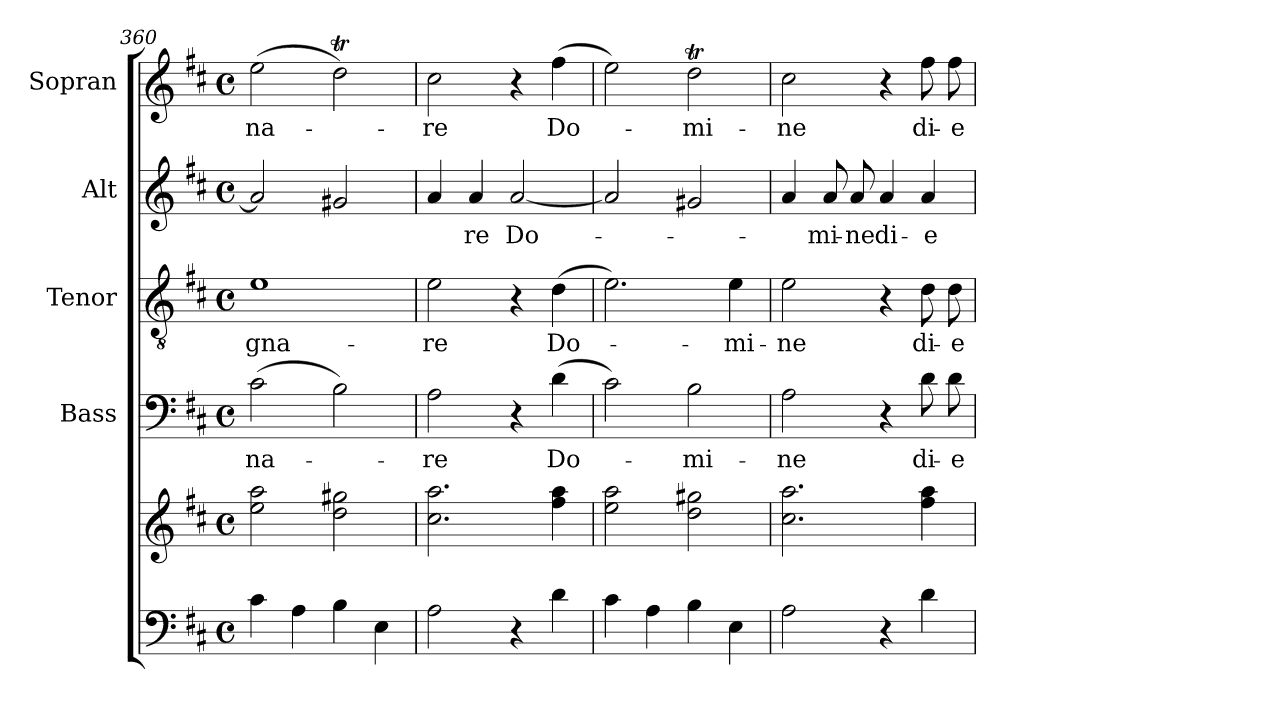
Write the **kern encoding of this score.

**kern	**kern	**kern	**text	**kern	**text	**kern	**text	**kern	**text
*part5	*part5	*part4	*part4	*part3	*part3	*part2	*part2	*part1	*part1
*staff6	*staff5	*staff4	*staff4	*staff3	*staff3	*staff2	*staff2	*staff1	*staff1
*	*	*I"Bass	*	*I"Tenor	*	*I"Alt	*	*I"Sopran	*
*	*	*I'B.	*	*I'T.	*	*I'A.	*	*I'S.	*
!!LO:LB:g=z
*clefF4	*clefG2	*clefF4	*	*clefGv2	*	*clefG2	*	*clefG2	*
*k[f#c#]	*k[f#c#]	*k[f#c#]	*	*k[f#c#]	*	*k[f#c#]	*	*k[f#c#]	*
*D:	*D:	*D:	*	*D:	*	*D:	*	*D:	*
*M4/4	*M4/4	*M4/4	*	*M4/4	*	*M4/4	*	*M4/4	*
*met(c)	*met(c)	*met(c)	*	*met(c)	*	*met(c)	*	*met(c)	*
=360	=360	=360	=360	=360	=360	=360	=360	=360	=360
!	!	!	!LO:LY:b	!	!LO:LY:b	!	!	!	!LO:LY:b
4c#\	2ee\ 2aa\	(>2c#\	-na-	1e	-gna-	2a/]	.	(>2ee\	-na-
4A\	.	.	.	.	.	.	.	.	.
4B\	2dd\ 2gg#X\	2B\)	.	.	.	2g#X/	.	2ddT\)	.
4E\	.	.	.	.	.	.	.	.	.
!!LO:PB:g=z
=361	=361	=361	=361	=361	=361	=361	=361	=361	=361
!	!	!	!LO:LY:b	!	!LO:LY:b	!	!	!	!LO:LY:b
2A\	2.cc#\ 2.aa\	2A\	-re	2e\	-re	4a/	.	2cc#\	-re
!	!	!	!	!	!	!	!LO:LY:b	!	!
.	.	.	.	.	.	4a/	-re	.	.
!	!	!	!	!	!	!	!LO:LY:b	!	!
4r	.	4r	.	4r	.	[2a/	Do-	4r	.
!	!	!	!LO:LY:b	!	!LO:LY:b	!	!	!	!LO:LY:b
4d\	4ff#\ 4aa\	(>4d\	Do-	(>4d\	Do-	.	.	(>4ff#\	Do-
!!LO:LB:g=z
=362	=362	=362	=362	=362	=362	=362	=362	=362	=362
4c#\	2ee\ 2aa\	2c#\)	.	2.e\)	.	2a/]	.	2ee\)	.
4A\	.	.	.	.	.	.	.	.	.
!	!	!	!LO:LY:b	!	!	!	!	!	!LO:LY:b
4B\	2dd\ 2gg#X\	2B\	-mi-	.	.	2g#X/	.	2ddT\	-mi-
!	!	!	!	!	!LO:LY:b	!	!	!	!
4E\	.	.	.	4e\	-mi-	.	.	.	.
!!LO:PB:g=z
=363	=363	=363	=363	=363	=363	=363	=363	=363	=363
!	!	!	!LO:LY:b	!	!LO:LY:b	!	!	!	!LO:LY:b
2A\	2.cc#\ 2.aa\	2A\	-ne	2e\	-ne	4a/	.	2cc#\	-ne
!	!	!	!	!	!	!	!LO:LY:b	!	!
.	.	.	.	.	.	8a/	-mi-	.	.
!	!	!	!	!	!	!	!LO:LY:b	!	!
.	.	.	.	.	.	8a/	-ne	.	.
!	!	!	!	!	!	!	!LO:LY:b	!	!
4r	.	4r	.	4r	.	4a/	di-	4r	.
!	!	!	!LO:LY:b	!	!LO:LY:b	!	!LO:LY:b	!	!LO:LY:b
4d\	4ff#\ 4aa\	8d\	di-	8d\	di-	4a/	-e	8ff#\	di-
!	!	!	!LO:LY:b	!	!LO:LY:b	!	!	!	!LO:LY:b
.	.	8d\	-e	8d\	-e	.	.	8ff#\	-e
=	=	=	=	=	=	=	=	=	=
*-	*-	*-	*-	*-	*-	*-	*-	*-	*-
